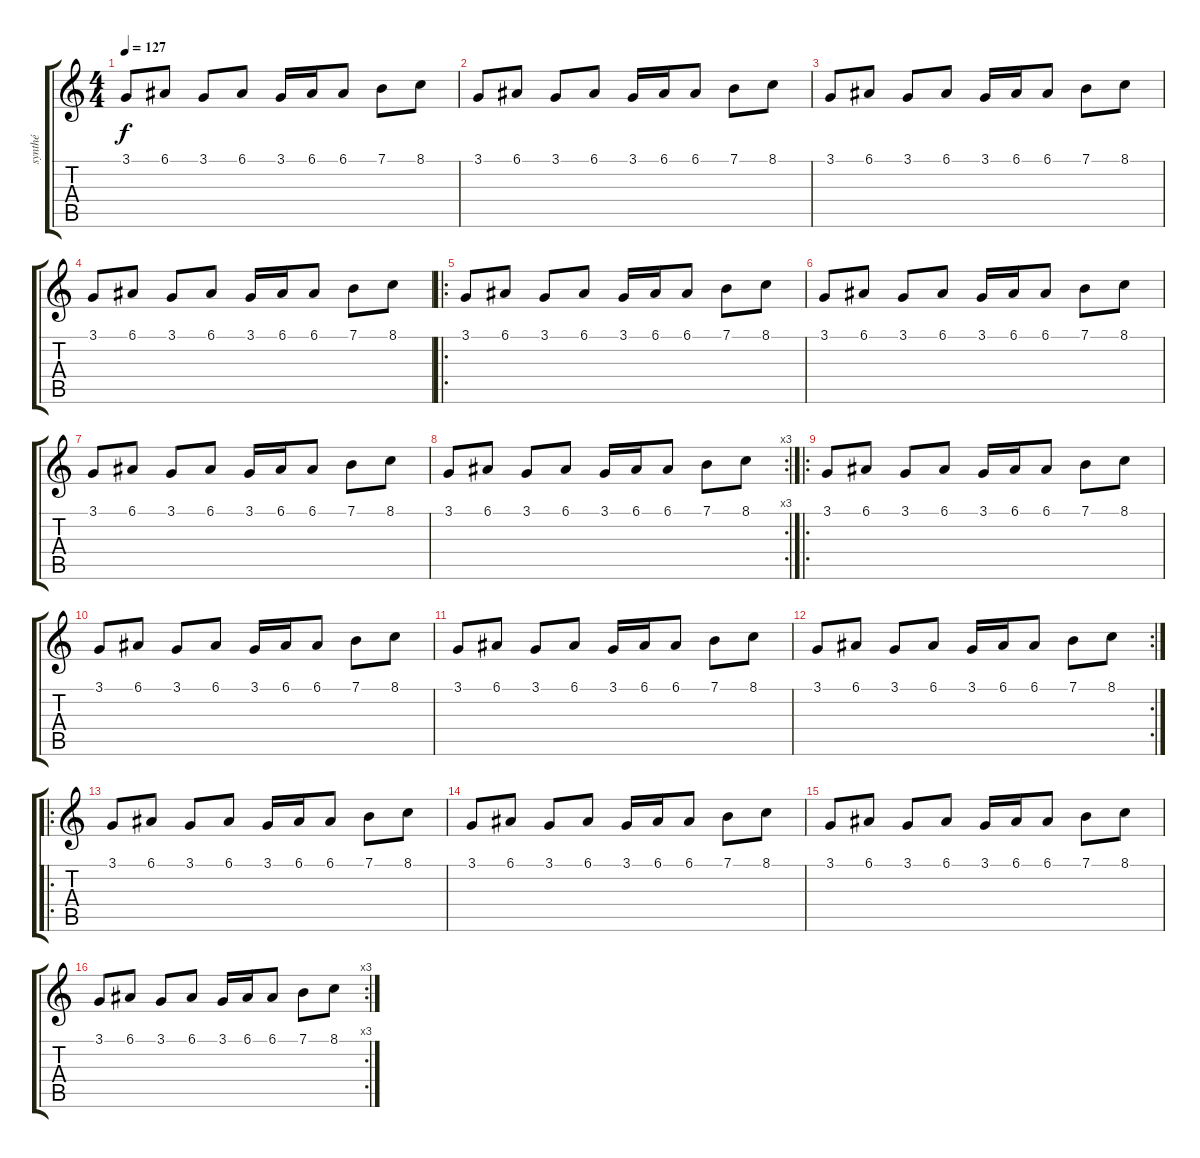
\track ("synthé" "synthé") {instrument stringensemble1}
\staff {score tabs}
\tuning (E4 B3 G3 D3 A2 E2) {hide}
\ts (4 4)
\tempo 127
\clef g2
\ks c
3.1.8{dy f volume 13 instrument lead1square} 6.1.8 3.1.8 6.1.8 3.1.16 6.1.16 6.1.8 7.1.8 8.1.8 |
3.1.8 6.1.8 3.1.8 6.1.8 3.1.16 6.1.16 6.1.8 7.1.8 8.1.8 |
3.1.8 6.1.8 3.1.8 6.1.8 3.1.16 6.1.16 6.1.8 7.1.8 8.1.8 |
3.1.8 6.1.8 3.1.8 6.1.8 3.1.16 6.1.16 6.1.8 7.1.8 8.1.8 |
\ro
3.1.8 6.1.8 3.1.8 6.1.8 3.1.16 6.1.16 6.1.8 7.1.8 8.1.8 |
3.1.8 6.1.8 3.1.8 6.1.8 3.1.16 6.1.16 6.1.8 7.1.8 8.1.8 |
3.1.8 6.1.8 3.1.8 6.1.8 3.1.16 6.1.16 6.1.8 7.1.8 8.1.8 |
\rc 3
3.1.8 6.1.8 3.1.8 6.1.8 3.1.16 6.1.16 6.1.8 7.1.8 8.1.8 |
\ro
3.1.8 6.1.8 3.1.8 6.1.8 3.1.16 6.1.16 6.1.8 7.1.8 8.1.8 |
3.1.8 6.1.8 3.1.8 6.1.8 3.1.16 6.1.16 6.1.8 7.1.8 8.1.8 |
3.1.8 6.1.8 3.1.8 6.1.8 3.1.16 6.1.16 6.1.8 7.1.8 8.1.8 |
\rc 2
3.1.8 6.1.8 3.1.8 6.1.8 3.1.16 6.1.16 6.1.8 7.1.8 8.1.8 |
\ro
3.1.8 6.1.8 3.1.8 6.1.8 3.1.16 6.1.16 6.1.8 7.1.8 8.1.8 |
3.1.8 6.1.8 3.1.8 6.1.8 3.1.16 6.1.16 6.1.8 7.1.8 8.1.8 |
3.1.8 6.1.8 3.1.8 6.1.8 3.1.16 6.1.16 6.1.8 7.1.8 8.1.8 |
\rc 3
3.1.8 6.1.8 3.1.8 6.1.8 3.1.16 6.1.16 6.1.8 7.1.8 8.1.8
